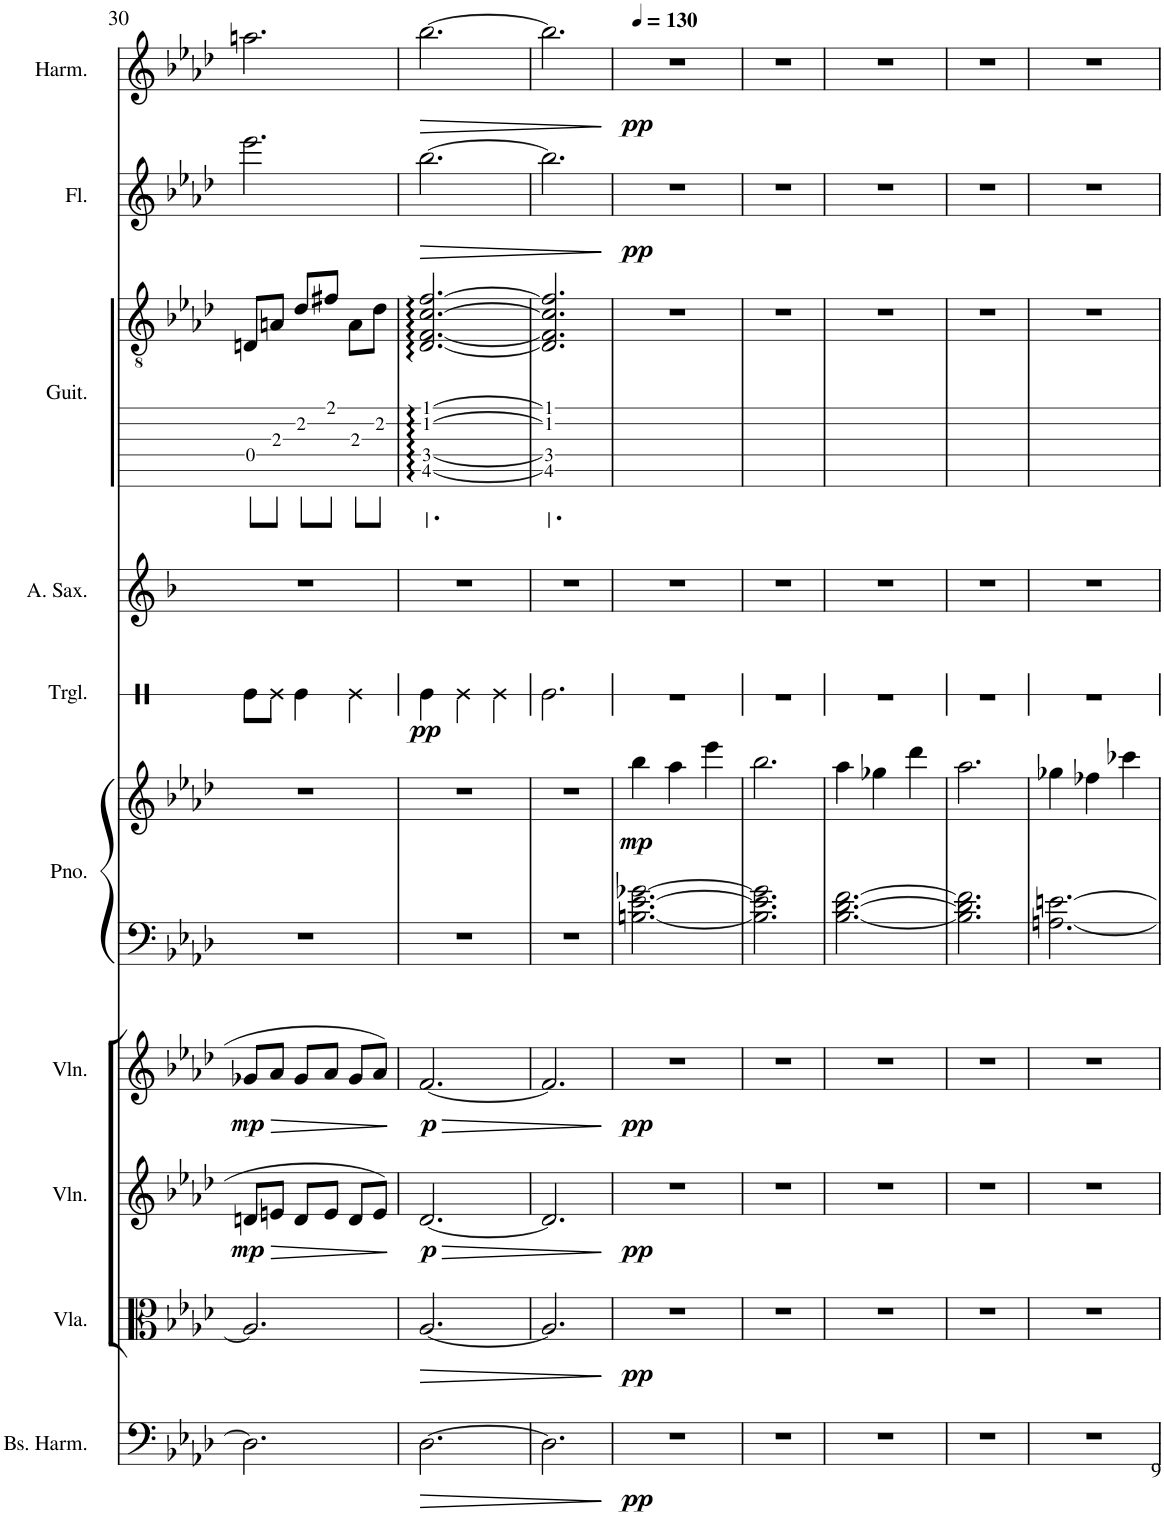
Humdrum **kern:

**kern	**dynam	**kern	**dynam	**kern	**dynam	**kern	**dynam	**kern	**kern	**dynam	**kern	**dynam	**kern	**kern	**kern	**kern	**dynam	**kern	**dynam
*part10	*part10	*part9	*part9	*part8	*part8	*part7	*part7	*part6	*part6	*part6	*part5	*part5	*part4	*part3	*part3	*part2	*part2	*part1	*part1
*staff12	*staff12	*staff11	*staff11	*staff10	*staff10	*staff9	*staff9	*staff8	*staff7	*staff7/8	*staff6	*staff6	*staff5	*staff4	*staff3	*staff2	*staff2	*staff1	*staff1
*I"Bass Harmonica	*	*I"Viola	*	*I"Violin	*	*I"Violin	*	*I"Piano	*	*	*I"Triangle	*	*I"Alto Saxophone	*I"Guitar	*	*I"Flute	*	*I"Harmonica	*
*I'Bs. Harm.	*	*I'Vla.	*	*I'Vln.	*	*I'Vln.	*	*I'Pno.	*	*	*I'Trgl.	*	*I'A. Sax.	*I'Guit.	*	*I'Fl.	*	*I'Harm.	*
!!LO:PB:g=z
*clefF4	*	*clefC3	*	*clefG2	*	*clefG2	*	*clefF4	*clefG2	*	*clefX	*	*clefG2	*	*clefGv2	*clefG2	*	*clefG2	*
*	*	*	*	*	*	*	*	*	*	*	*	*	*Trd5c9	*	*	*	*	*	*
*k[b-e-a-d-]	*	*k[b-e-a-d-]	*	*k[b-e-a-d-]	*	*k[b-e-a-d-]	*	*k[b-e-a-d-]	*k[b-e-a-d-]	*	*k[b-e-a-d-]	*	*k[b-]	*k[b-e-a-d-]	*k[b-e-a-d-]	*k[b-e-a-d-]	*	*k[b-e-a-d-]	*
*M3/4	*	*M3/4	*	*M3/4	*	*M3/4	*	*M3/4	*M3/4	*	*M3/4	*	*M3/4	*M3/4	*M3/4	*M3/4	*	*M3/4	*
=30	=30	=30	=30	=30	=30	=30	=30	=30	=30	=30	=30	=30	=30	=30	=30	=30	=30	=30	=30
!	!	!	!	!	!LO:HP:b	!	!LO:HP:b	!	!	!	!	!	!	!	!	!	!	!	!
!	!	!	!	!	!LO:DY:n=1:b	!	!LO:DY:n=1:b	!	!	!	!	!	!	!	!	!	!	!	!
2.D\]	.	2.A/]	.	8dn/L	> mp	8g-X/L	> mp	2.r	2.r	.	8Re\L	.	2.r	8Dn\L	8Dn/L	2.eee-\	.	2.aan\	.
.	.	.	.	8en/J	.	8a-/J	.	.	.	.	8Re\J	.	.	8An\J	8An/J	.	.	.	.
.	.	.	.	8d/L	.	8g-/L	.	.	.	.	4Re\	.	.	8d-\L	8d-/L	.	.	.	.
.	.	.	.	8e/J	.	8a-/J	.	.	.	.	.	.	.	8f#X\J	8f#X/J	.	.	.	.
.	.	.	.	8d/L	.	8g-/L	.	.	.	.	4Re\	.	.	8A\L	8A\L	.	.	.	.
.	.	.	.	8e/J	.	8a-/J	.	.	.	.	.	.	.	8d-\J	8d-\J	.	.	.	.
=31	=31	=31	=31	=31	=31	=31	=31	=31	=31	=31	=31	=31	=31	=31	=31	=31	=31	=31	=31
!	!	!	!	!	!LO:DY:b	!	!LO:DY:b	!	!	!	!	!LO:DY:b	!	!	!	!	!LO:HP:b	!	!LO:HP:b
[2.D-\	.	[2.A-/	.	[2.d-/	p	[2.f/	p	2.r	2.r	.	4Re\	pp	2.r	[2.D-\ [2.F\ [2.c\ [2.f\	[2.D-/ [2.F/ [2.c/ [2.f/	[2.bb-\	>	[2.bb-\	>
.	.	.	.	.	.	.	.	.	.	.	4Re\	.	.	.	.	.	.	.	.
.	.	.	.	.	.	.	.	.	.	.	4Re\	.	.	.	.	.	.	.	.
=32	=32	=32	=32	=32	=32	=32	=32	=32	=32	=32	=32	=32	=32	=32	=32	=32	=32	=32	=32
2.D-\]	.	2.A-/]	.	2.d-/]	.	2.f/]	.	2.r	2.r	.	2.Re\	.	2.r	2.D-\] 2.F\] 2.c\] 2.f\]	2.D-/] 2.F/] 2.c/] 2.f/]	2.bb-\]	.	2.bb-\]	.
.	.	.	.	.	]	.	]	.	.	.	.	.	.	.	.	.	]	.	]
=33	=33	=33	=33	=33	=33	=33	=33	=33	=33	=33	=33	=33	=33	=33	=33	=33	=33	=33	=33
*	*	*	*	*	*	*	*	*	*	*	*	*	*	*	*	*	*	*MM130	*
!	!LO:DY:b	!	!LO:DY:b	!	!LO:DY:b	!	!LO:DY:b	!	!	!LO:DY:b	!	!	!	!	!	!	!LO:DY:b	!	!LO:DY:b
2.r	pp	2.r	pp	2.r	pp	2.r	pp	[2.Bn\ [2.e-\ [2.g-X\	4bb-\	mp	2.r	.	2.r	2.r	2.r	2.r	pp	2.r	pp
.	.	.	.	.	.	.	.	.	4aa-\	.	.	.	.	.	.	.	.	.	.
.	.	.	.	.	.	.	.	.	4eee-\	.	.	.	.	.	.	.	.	.	.
=34	=34	=34	=34	=34	=34	=34	=34	=34	=34	=34	=34	=34	=34	=34	=34	=34	=34	=34	=34
2.r	.	2.r	.	2.r	.	2.r	.	2.B\] 2.e-\] 2.g-\]	2.bb-\	.	2.r	.	2.r	2.r	2.r	2.r	.	2.r	.
=35	=35	=35	=35	=35	=35	=35	=35	=35	=35	=35	=35	=35	=35	=35	=35	=35	=35	=35	=35
2.r	.	2.r	.	2.r	.	2.r	.	[2.B-\ [2.d-\ [2.f\	4aa-\	.	2.r	.	2.r	2.r	2.r	2.r	.	2.r	.
.	.	.	.	.	.	.	.	.	4gg-X\	.	.	.	.	.	.	.	.	.	.
.	.	.	.	.	.	.	.	.	4ddd-\	.	.	.	.	.	.	.	.	.	.
=36	=36	=36	=36	=36	=36	=36	=36	=36	=36	=36	=36	=36	=36	=36	=36	=36	=36	=36	=36
2.r	.	2.r	.	2.r	.	2.r	.	2.B-\] 2.d-\] 2.f\]	2.aa-\	.	2.r	.	2.r	2.r	2.r	2.r	.	2.r	.
=37	=37	=37	=37	=37	=37	=37	=37	=37	=37	=37	=37	=37	=37	=37	=37	=37	=37	=37	=37
2.r	.	2.r	.	2.r	.	2.r	.	[2.An\ [2.en\	4gg-X\	.	2.r	.	2.r	2.r	2.r	2.r	.	2.r	.
.	.	.	.	.	.	.	.	.	4ff-X\	.	.	.	.	.	.	.	.	.	.
.	.	.	.	.	.	.	.	.	4ccc-X\	.	.	.	.	.	.	.	.	.	.
=	=	=	=	=	=	=	=	=	=	=	=	=	=	=	=	=	=	=	=
*-	*-	*-	*-	*-	*-	*-	*-	*-	*-	*-	*-	*-	*-	*-	*-	*-	*-	*-	*-
